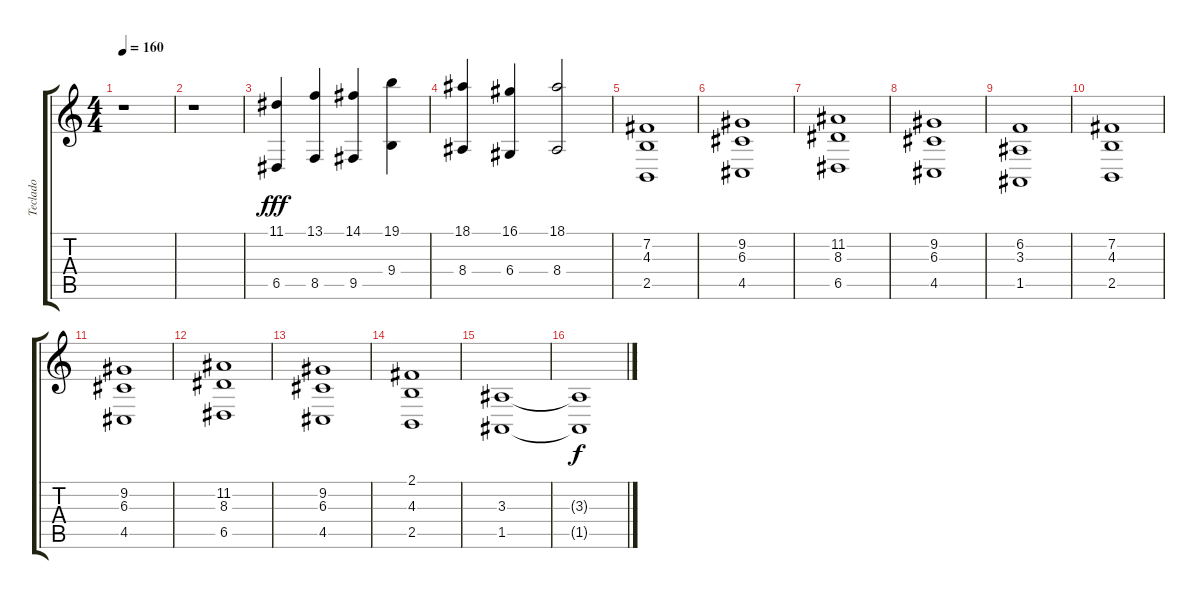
\track ("Teclado" "Teclado") {instrument stringensemble1}
\staff {score tabs}
\tuning (E4 B3 G3 D3 A2 E2) {hide}
\ts (4 4)
\tempo 160
\clef g2
\ks c
r.1{dy fff} |
r.1 |
(11.1 6.5).4 (13.1 8.5).4 (14.1 9.5).4 (19.1 9.4).4 |
(18.1 8.4).4 (16.1 6.4).4 (18.1 8.4).2 |
(7.2 4.3 2.5).1 |
(9.2 6.3 4.5).1 |
(11.2 8.3 6.5).1 |
(9.2 6.3 4.5).1 |
(6.2 3.3 1.5).1 |
(7.2 4.3 2.5).1 |
(9.2 6.3 4.5).1 |
(11.2 8.3 6.5).1 |
(9.2 6.3 4.5).1 |
(2.1 4.3 2.5).1 |
(3.3 1.5).1 |
(3.3{t} 1.5{t}).1{dy f}
